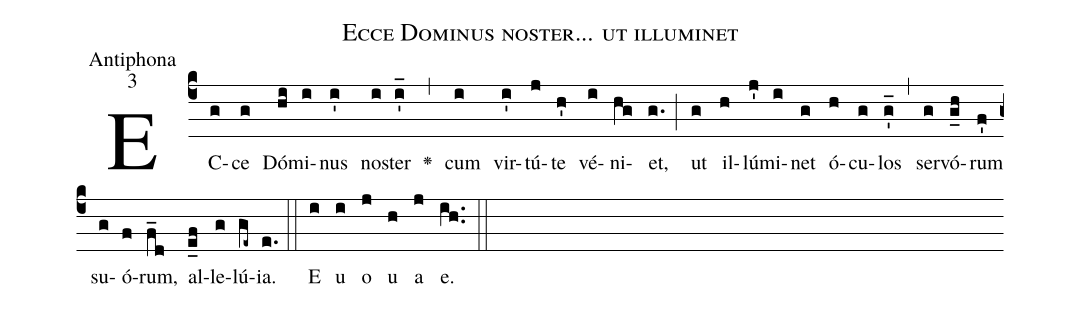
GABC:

name:Ecce Dominus noster... ut illuminet;
office-part:Antiphona;
mode:3;
%%
(c4)EC(g)ce(g) Dó(hi)mi(i)nus(i') no(i)ster(i'_) <v>\greheightstar</v>(,) cum(i) vir(i')tú(j)te(h') vé(i)ni(hg)et,(g.) (;) ut(g) il(h)lú(j')mi(i)net(g) ó(h)cu(g)los(g'_) (,) ser(g)vó(g_h)rum(f') su(g)ó(f)rum,(f_d) al(e_f)le(g)lú(ge~)ia.(e.) (::) E(i) u(i) o(j) u(h) a(j) e.(ih..) (::)
